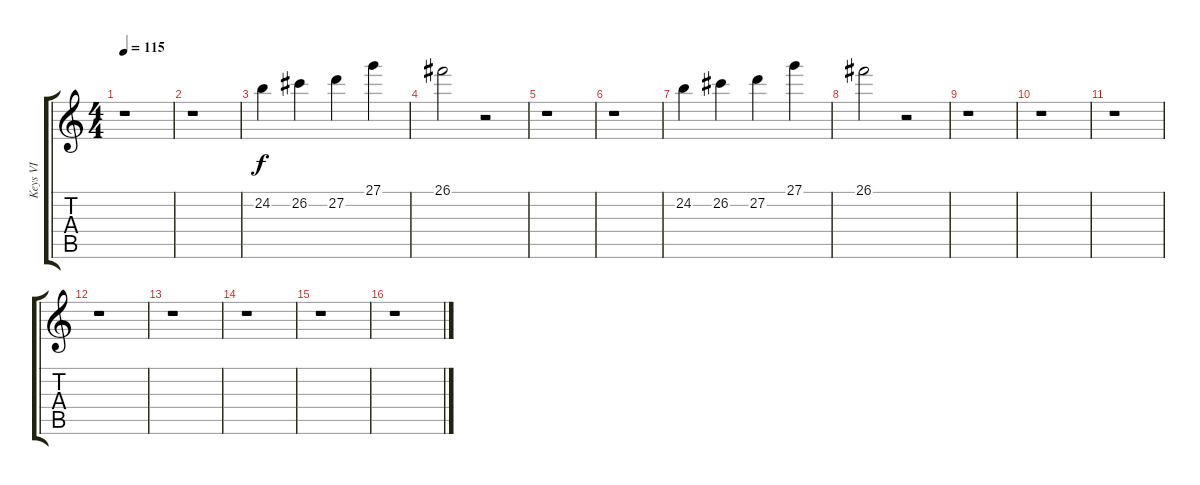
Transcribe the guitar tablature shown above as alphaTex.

\track ("Keys VI" "Keys VI") {instrument fx4atmosphere}
\staff {score tabs}
\tuning (E4 B3 G3 D3 A2 E2) {hide}
\ts (4 4)
\tempo 115
\clef g2
\ks c
r.1{dy f} |
r.1 |
24.2.4 26.2.4 27.2.4 27.1.4 |
26.1.2 r.2 |
r.1 |
r.1 |
24.2.4 26.2.4 27.2.4 27.1.4 |
26.1.2 r.2 |
r.1 |
r.1 |
r.1 |
r.1 |
r.1 |
r.1 |
r.1 |
r.1
